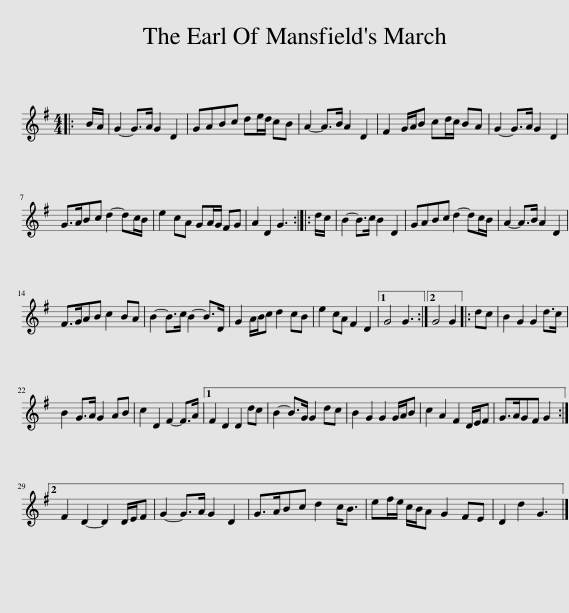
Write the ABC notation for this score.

X:1
L:1/8
M:4/4
I:linebreak $
K:G
V:1 treble
V:1
|: B/A/ | G2- G>A G2 D2 | GABc de/d/ cB | A2- A>B A2 D2 | F2 G/A/B cd/c/ BA | %5
 G2- G>A G2 D2 |$ G>ABc d2- dc/B/ | e2 cA GA/G/ FG | A2 D2 G3 :: d/c/ | %10
 B2- B>c B2 D2 | GABc d2- dc/B/ | A2- A>B A2 D2 |$ F>GAB c2 BA | B2- B>c B2- B>D | %15
 G2 A/B/c d2 cB | e2 cA F2 D2 |1 G4 G3 :|2 G4 G2 |: dc | %20
 B2 G2 G2 d>c |$ B2 G>A G2 AB | c2 D2 F2- F>A |1 F2 D2 D2 dc | B2- B>G G2 dc | %25
 B2 G2 G2 G/A/B | c2 A2 F2 D/E/F | G>AGF G2 :|2$ F2 D2- D2 D/E/F | G2- G>A G2 D2 | %30
 G>ABc d2 c<B | ef/e/ c/B/A G2 FE | D2 d2 G3 |] %33
